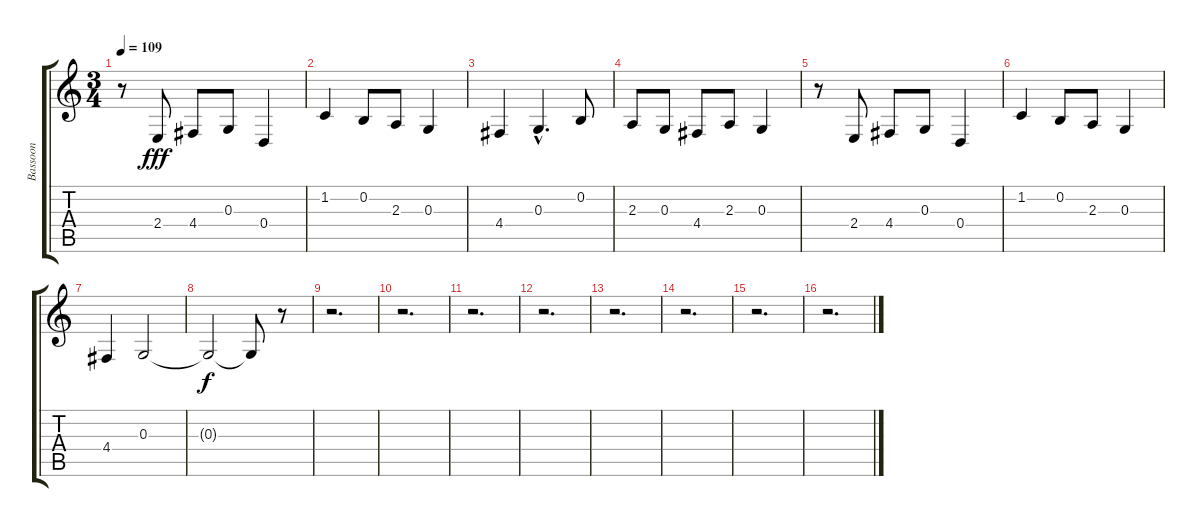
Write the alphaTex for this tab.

\track ("Bassoon" "Bassoon") {instrument bassoon}
\staff {score tabs}
\tuning (E4 B3 G3 D3 A2 E2) {hide}
\ts (3 4)
\tempo 109
\clef g2
\ks c
r.8{dy fff instrument bassoon} 2.4.8 4.4.8 0.3.8 0.4.4 |
1.2.4 0.2.8 2.3.8 0.3.4 |
4.4.4 0.3{hac}.4{d} 0.2.8 |
2.3.8 0.3.8 4.4.8 2.3.8 0.3.4 |
r.8 2.4.8 4.4.8 0.3.8 0.4.4 |
1.2.4 0.2.8 2.3.8 0.3.4 |
4.4.4 0.3.2 |
0.3{t}.2{dy f} 0.3{t}.8 r.8 |
r.2{d} |
r.2{d} |
r.2{d} |
r.2{d} |
r.2{d} |
r.2{d} |
r.2{d} |
r.2{d}
